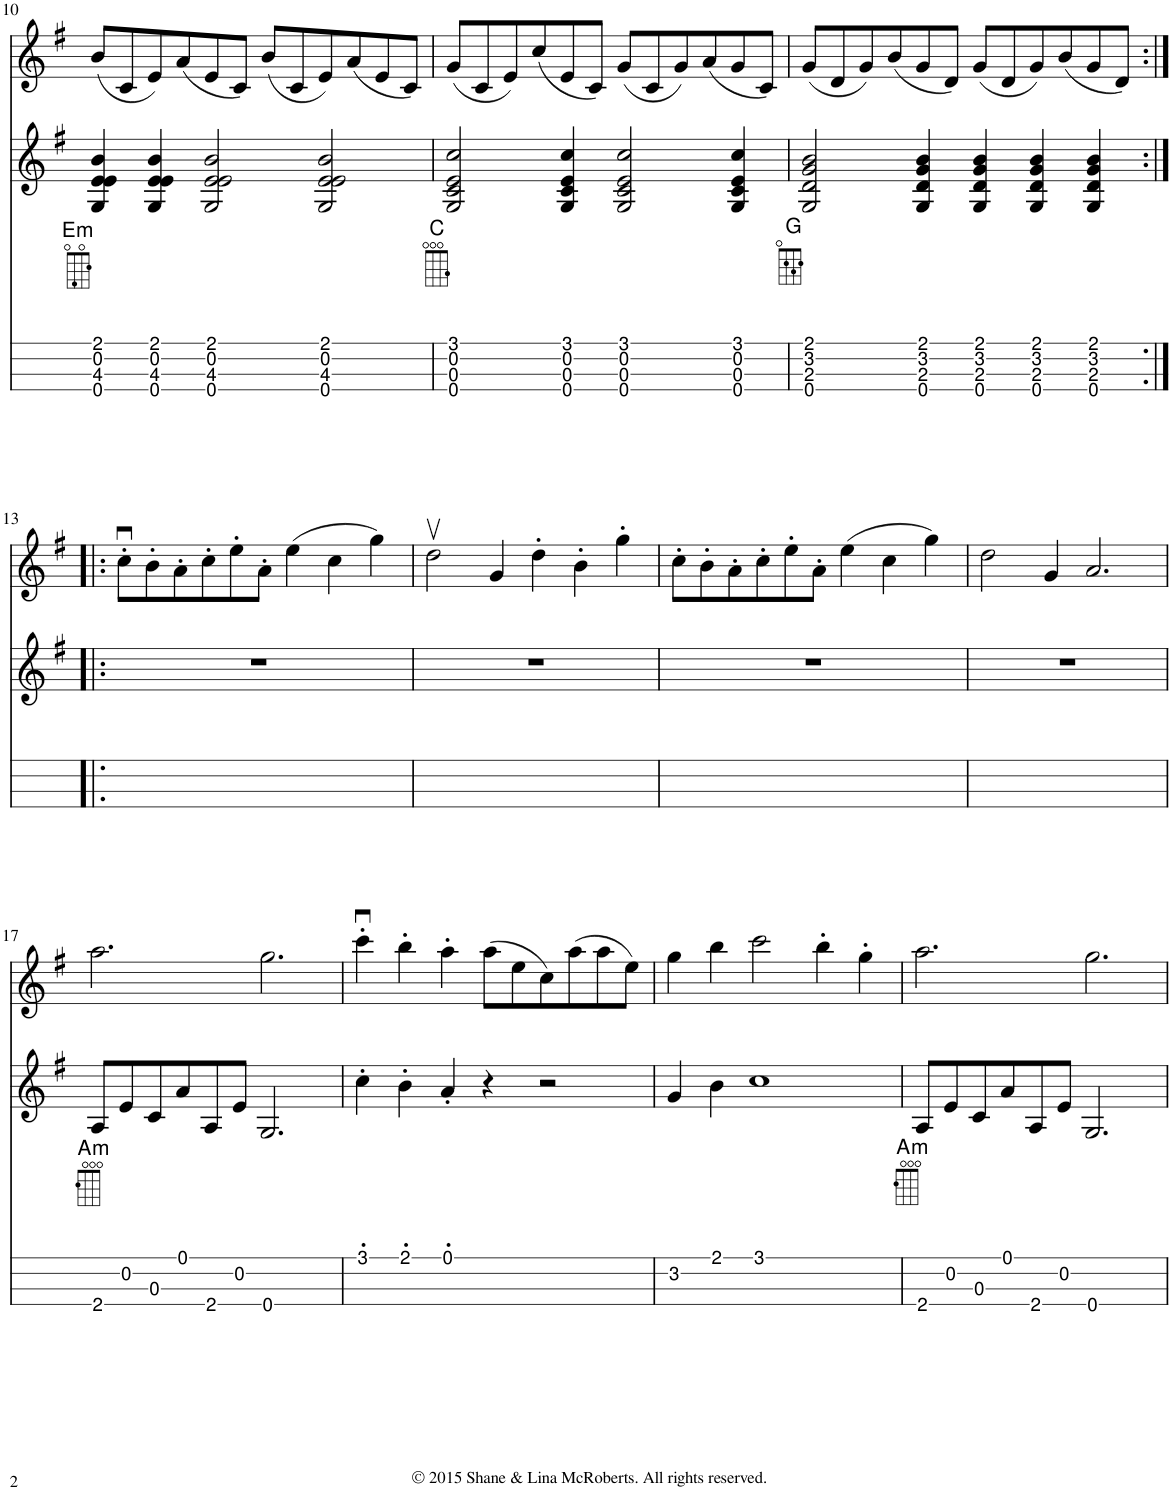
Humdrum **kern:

**kern	**kern	**harte	**kern
*part2	*part2	*part2	*part1
*staff3	*staff2	*	*staff1
*I"Ukulele	*	*	*I"Violin
*	*	*	*I'Vln
!!LO:PB:g=z
*	*clefG2	*	*clefG2
*k[f#]	*k[f#]	*	*k[f#]
*M6/4	*M6/4	*	*M6/4
=10	=10	=10	=10
!	!	!LO:H:kt=m	!
4G 4e 4e 4b	4G/ 4e/ 4e/ 4b/	E:min	(8b/L
.	.	.	8c/
4G 4e 4e 4b	4G/ 4e/ 4e/ 4b/	.	8e/)
.	.	.	(8a/
2G 2e 2e 2b	2G/ 2e/ 2e/ 2b/	.	8e/
.	.	.	8c/J)
.	.	.	(8b/L
.	.	.	8c/
2G 2e 2e 2b	2G/ 2e/ 2e/ 2b/	.	8e/)
.	.	.	(8a/
.	.	.	8e/
.	.	.	8c/J)
=11	=11	=11	=11
2G 2c 2e 2cc	2G/ 2c/ 2e/ 2cc/	C:maj	(8g/L
.	.	.	8c/
.	.	.	8e/)
.	.	.	(8cc/
4G 4c 4e 4cc	4G/ 4c/ 4e/ 4cc/	.	8e/
.	.	.	8c/J)
2G 2c 2e 2cc	2G/ 2c/ 2e/ 2cc/	.	(8g/L
.	.	.	8c/
.	.	.	8g/)
.	.	.	(8a/
4G 4c 4e 4cc	4G/ 4c/ 4e/ 4cc/	.	8g/
.	.	.	8c/J)
=12	=12	=12	=12
2G 2d 2g 2b	2G/ 2d/ 2g/ 2b/	G:maj	(8g/L
.	.	.	8d/
.	.	.	8g/)
.	.	.	(8b/
4G 4d 4g 4b	4G/ 4d/ 4g/ 4b/	.	8g/
.	.	.	8d/J)
4G 4d 4g 4b	4G/ 4d/ 4g/ 4b/	.	(8g/L
.	.	.	8d/
4G 4d 4g 4b	4G/ 4d/ 4g/ 4b/	.	8g/)
.	.	.	(8b/
4G 4d 4g 4b	4G/ 4d/ 4g/ 4b/	.	8g/
.	.	.	8d/J)
!!LO:LB:g=z
=13:|!|:	=13:|!|:	=13:|!|:	=13:|!|:
1.r	1.r	.	8ccu'\L
.	.	.	8b'\
.	.	.	8a'\
.	.	.	8cc'\
.	.	.	8ee'\
.	.	.	8a'\J
.	.	.	(4ee\
.	.	.	4cc\
.	.	.	4gg\)
=14	=14	=14	=14
1.r	1.r	.	2ddv\
.	.	.	4g/
.	.	.	4dd'\
.	.	.	4b'\
.	.	.	4gg'\
=15	=15	=15	=15
1.r	1.r	.	8cc'\L
.	.	.	8b'\
.	.	.	8a'\
.	.	.	8cc'\
.	.	.	8ee'\
.	.	.	8a'\J
.	.	.	(4ee\
.	.	.	4cc\
.	.	.	4gg\)
=16	=16	=16	=16
1.r	1.r	.	2dd\
.	.	.	4g/
.	.	.	2.a/
!!LO:LB:g=z
=17	=17	=17	=17
!	!	!LO:H:kt=m	!
8AL	8A/L	A:min	2.aa\
8e	8e/	.	.
8c	8c/	.	.
8a	8a/	.	.
8A	8A/	.	.
8eJ	8e/J	.	.
2.G	2.G/	.	2.gg\
=18	=18	=18	=18
4cc'	4cc'\	.	4cccu'\
4b'	4b'\	.	4bb'\
4a'	4a'/	.	4aa'\
4r	4r	.	(8aa\L
.	.	.	8ee\
2r	2r	.	8cc\)
.	.	.	(8aa\
.	.	.	8aa\
.	.	.	8ee\J)
=19	=19	=19	=19
4g	4g/	.	4gg\
4b	4b\	.	4bb\
1cc	1cc	.	2ccc\
.	.	.	4bb'\
.	.	.	4gg'\
=20	=20	=20	=20
!	!	!LO:H:kt=m	!
8AL	8A/L	A:min	2.aa\
8e	8e/	.	.
8c	8c/	.	.
8a	8a/	.	.
8A	8A/	.	.
8eJ	8e/J	.	.
2.G	2.G/	.	2.gg\
=	=	=	=
*-	*-	*-	*-
